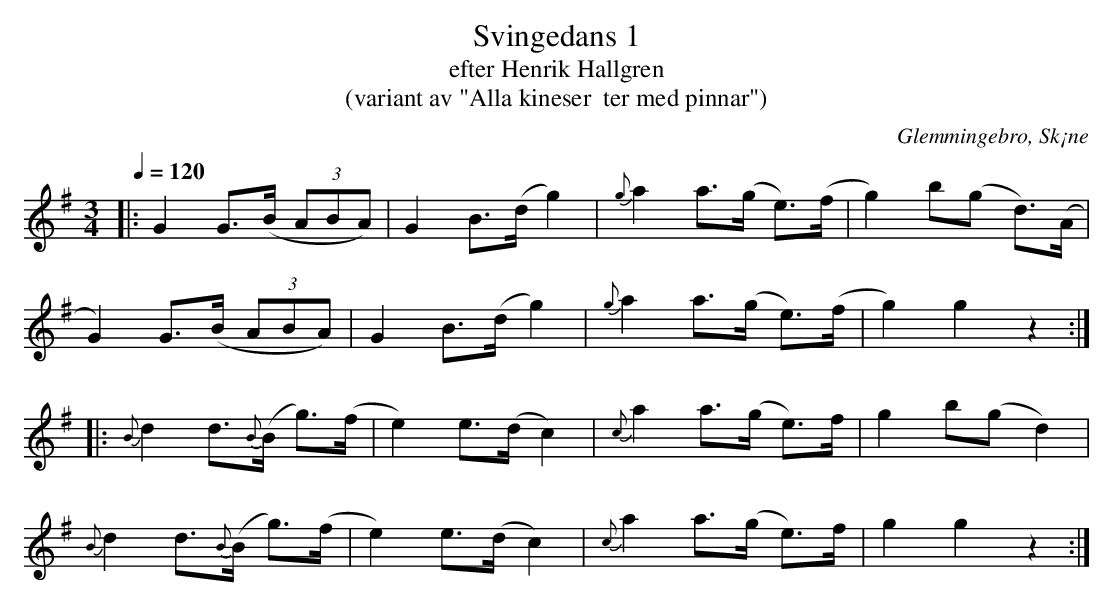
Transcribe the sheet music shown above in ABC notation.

X:1
T:Svingedans 1
T:efter Henrik Hallgren
T:(variant av "Alla kineser  ter med pinnar")
O:Glemmingebro, Sk¡ne
Q:1/4=120
M:3/4
L:1/8
K:G
|: G2 G>(B (3ABA) | G2 B>(d g2) | {g}a2 a>(g e)>(f | g2) b(g d)>(A |
G2) G>(B (3ABA) | G2 B>(d g2) | {g}a2 a>(g e)>(f | g2) g2 z2 :|
|: {B}d2 d>{B}(B g)>(f | e2) e>(d c2) | {c}a2 a>(g e)>f | g2 b(g d2) |
{B}d2 d>{B}(B g)>(f | e2) e>(d c2) | {c}a2 a>(g e)>f | g2 g2 z2 :|
